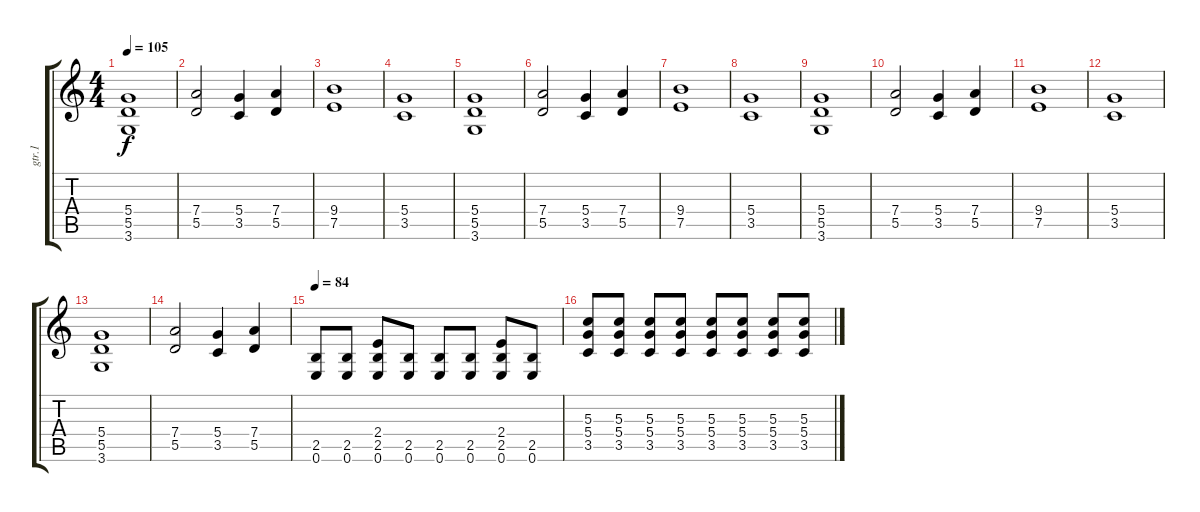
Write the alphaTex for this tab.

\track ("gtr.1" "gtr.1") {instrument electricguitarclean}
\staff {score tabs}
\tuning (E4 B3 G3 D3 A2 E2) {hide}
\ts (4 4)
\tempo 105
\clef g2
\ks c
(5.4 5.5 3.6).1{dy f} |
(7.4 5.5).2 (5.4 3.5).4 (7.4 5.5).4 |
(9.4 7.5).1 |
(5.4 3.5).1 |
(5.4 5.5 3.6).1 |
(7.4 5.5).2 (5.4 3.5).4 (7.4 5.5).4 |
(9.4 7.5).1 |
(5.4 3.5).1 |
(5.4 5.5 3.6).1 |
(7.4 5.5).2 (5.4 3.5).4 (7.4 5.5).4 |
(9.4 7.5).1 |
(5.4 3.5).1 |
(5.4 5.5 3.6).1 |
(7.4 5.5).2 (5.4 3.5).4 (7.4 5.5).4 |
\tempo 84
(2.5 0.6).8 (2.5 0.6).8 (2.4 2.5 0.6).8 (2.5 0.6).8 (2.5 0.6).8 (2.5 0.6).8 (2.4 2.5 0.6).8 (2.5 0.6).8 |
(5.3 5.4 3.5).8 (5.3 5.4 3.5).8 (5.3 5.4 3.5).8 (5.3 5.4 3.5).8 (5.3 5.4 3.5).8 (5.3 5.4 3.5).8 (5.3 5.4 3.5).8 (5.3 5.4 3.5).8
